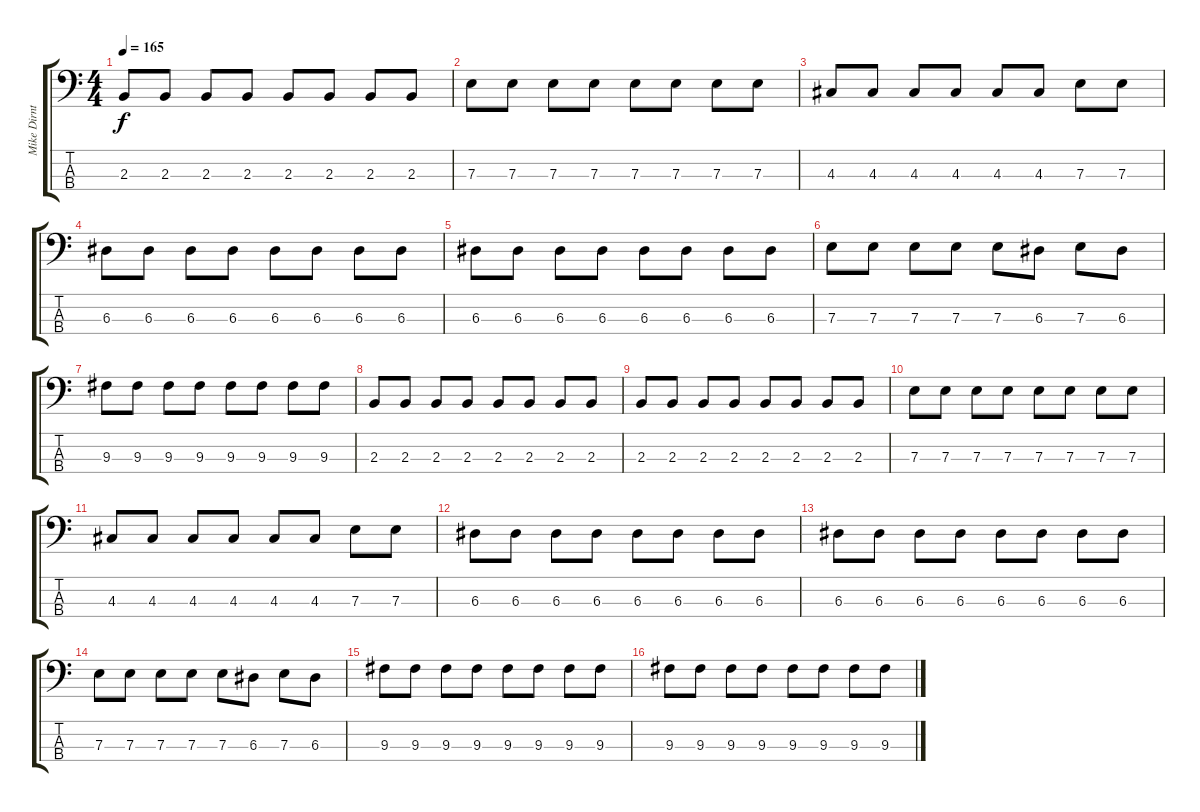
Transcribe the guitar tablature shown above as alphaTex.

\track ("Mike Dirnt (Bass)" "Mike Dirnt") {instrument electricbassfinger}
\staff {score tabs}
\tuning (G2 D2 A1 E1) {hide}
\ts (4 4)
\tempo 165
\clef f4
\ks c
2.3.8{dy f} 2.3.8 2.3.8 2.3.8 2.3.8 2.3.8 2.3.8 2.3.8 |
7.3.8 7.3.8 7.3.8 7.3.8 7.3.8 7.3.8 7.3.8 7.3.8 |
4.3.8 4.3.8 4.3.8 4.3.8 4.3.8 4.3.8 7.3.8 7.3.8 |
6.3.8 6.3.8 6.3.8 6.3.8 6.3.8 6.3.8 6.3.8 6.3.8 |
6.3.8 6.3.8 6.3.8 6.3.8 6.3.8 6.3.8 6.3.8 6.3.8 |
7.3.8 7.3.8 7.3.8 7.3.8 7.3.8 6.3.8 7.3.8 6.3.8 |
9.3.8 9.3.8 9.3.8 9.3.8 9.3.8 9.3.8 9.3.8 9.3.8 |
2.3.8 2.3.8 2.3.8 2.3.8 2.3.8 2.3.8 2.3.8 2.3.8 |
2.3.8 2.3.8 2.3.8 2.3.8 2.3.8 2.3.8 2.3.8 2.3.8 |
7.3.8 7.3.8 7.3.8 7.3.8 7.3.8 7.3.8 7.3.8 7.3.8 |
4.3.8 4.3.8 4.3.8 4.3.8 4.3.8 4.3.8 7.3.8 7.3.8 |
6.3.8 6.3.8 6.3.8 6.3.8 6.3.8 6.3.8 6.3.8 6.3.8 |
6.3.8 6.3.8 6.3.8 6.3.8 6.3.8 6.3.8 6.3.8 6.3.8 |
7.3.8 7.3.8 7.3.8 7.3.8 7.3.8 6.3.8 7.3.8 6.3.8 |
9.3.8 9.3.8 9.3.8 9.3.8 9.3.8 9.3.8 9.3.8 9.3.8 |
9.3.8 9.3.8 9.3.8 9.3.8 9.3.8 9.3.8 9.3.8 9.3.8
